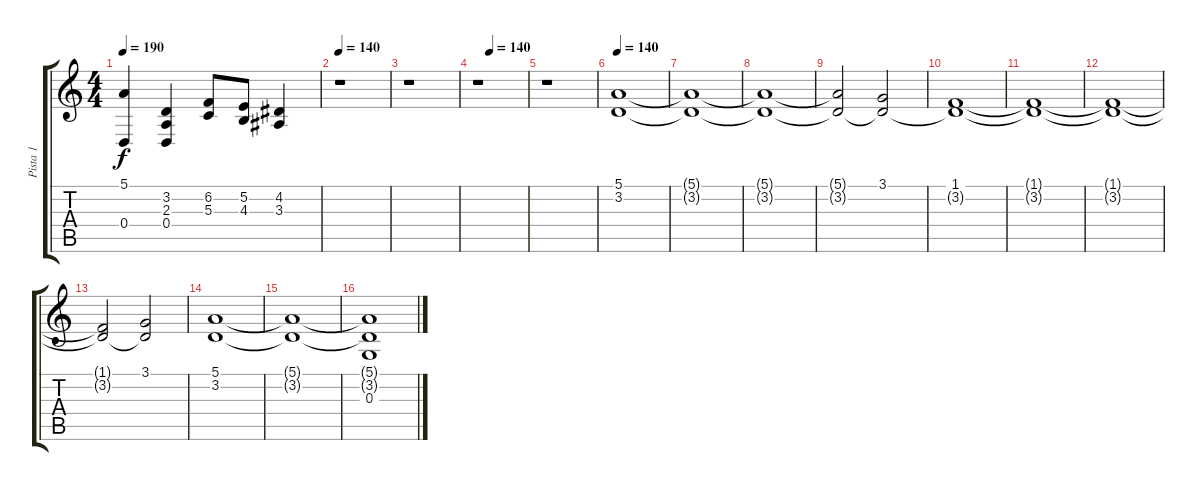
\track ("Pista 1" "Pista 1") {instrument churchorgan}
\staff {score tabs}
\tuning (E4 B3 G3 D3 A2 E2) {hide}
\ts (4 4)
\tempo 190
\clef g2
\ks c
(5.1{t} 0.4{t}).4{dy f} (3.2 2.3 0.4).4 (6.2 5.3).8 (5.2 4.3).8 (4.2 3.3).4 |
\tempo 140
r.1 |
r.1 |
\tempo (140 0.25)
r.1 |
r.1 |
\tempo 140
(5.1 3.2).1 |
(5.1{t} 3.2{t}).1 |
(5.1{t} 3.2{t}).1 |
(5.1{t} 3.2{t}).2 (3.1 3.2{t}).2 |
(1.1 3.2{t}).1 |
(1.1{t} 3.2{t}).1 |
(1.1{t} 3.2{t}).1 |
(1.1{t} 3.2{t}).2 (3.1 3.2{t}).2 |
(5.1 3.2).1 |
(5.1{t} 3.2{t}).1 |
(5.1{t} 3.2{t} 0.3).1
